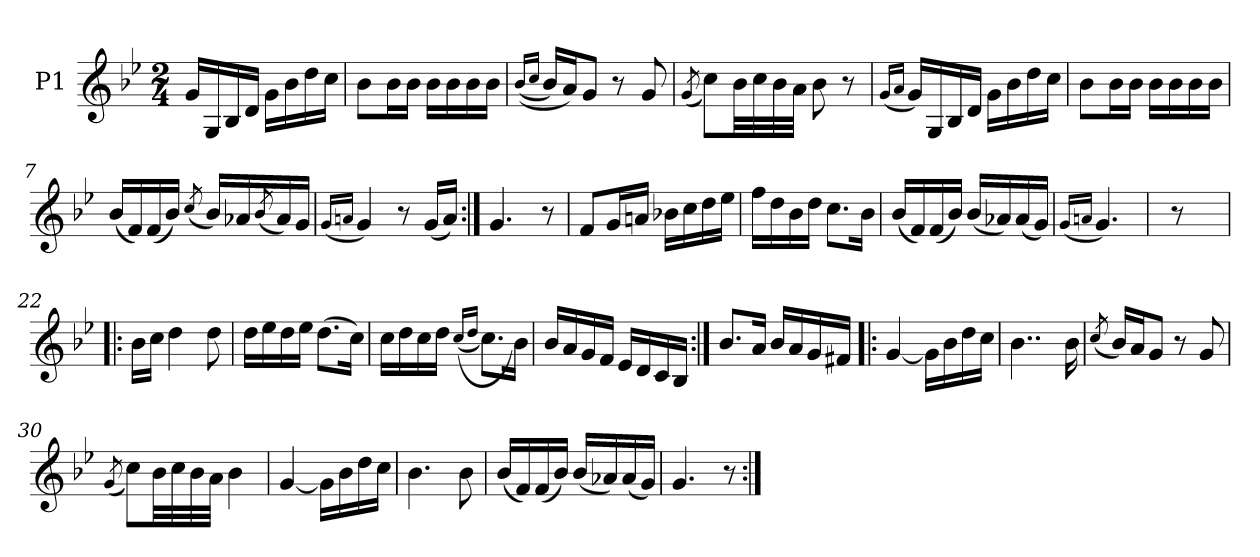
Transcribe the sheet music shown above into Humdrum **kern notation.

**kern
*part1
*staff1
*I"P1
*clefG2
*k[b-e-]
*g:
*M2/4
=1
16gLL
16G
16B-
16dJJ
16gLL
16b-
16dd
16ccJJ
=2
8b-L
16b-L
16b-JJ
16b-LL
16b-
16b-
16b-JJ
=3
((16qqb-/LL
16qqcc/JJ
16b-LL)
16aJ)
8gJ
8r
8g
=4
(8qg/
8ccL)
32b-LL
32cc
32b-
32aJJJ
8b-
8r
=5
(16qqg/LL
16qqa/JJ
16gLL)
16G
16B-
16dJJ
16gLL
16b-
16dd
16ccJJ
=6
8b-L
16b-L
16b-JJ
16b-LL
16b-
16b-
16b-JJ
=7
(16b-LL
16f)
(16f
16b-JJ)
(8qcc/
16b-LL)
16a-X
(8qb-/
16a-)
16gJJ
=8
(16qqg/LL
16qqan/JJ
4g)
8r
(16gLL
16aJJ)
=9:|!
4.g
8r
=18
8fL
16gL
16anJJ
16b-XLL
16cc
16dd
16ee-JJ
=19
16ffLL
16dd
16b-
16ddJJ
8.ccL
16b-Jk
=20
(16b-LL
16f)
(16f
16b-JJ)
(16b-LL
16a-X)
(16a-
16gJJ)
=
(16qqg/LL
16qqan/JJ
4.g)
=21
8r
=22!|:
16b-LL
16ccJJ
4dd
8dd
=23
16ddLL
16ee-
16dd
16ee-JJ
(8.ddL
16ccJk)
=24
16ccLL
16dd
16cc
16ddJJ
((16qqcc/LL
16qqdd/JJ
8.ccL)
16b-Jk)
=25
16b-LL
16a
16g
16fJJ
16e-LL
16d
16c
16B-JJ
=26:|!
8.b-L
16aJk
16b-LL
16a
16g
16f#XJJ
=27!|:
[4g
16gLL]
16b-
16dd
16ccJJ
=28
4..b-
16b-
=29
(8qcc/
16b-LL)
16aJ
8gJ
8r
8g
=30
(8qg/
8ccL)
32b-LL
32cc
32b-
32aJJJ
4b-
=31
[4g
16gLL]
16b-
16dd
16ccJJ
=32
4.b-
8b-
=33
(16b-LL
16f)
(16f
16b-JJ)
(16b-LL
16a-X)
(16a-
16gJJ)
=34
4.g
8r
=:|!
*-
